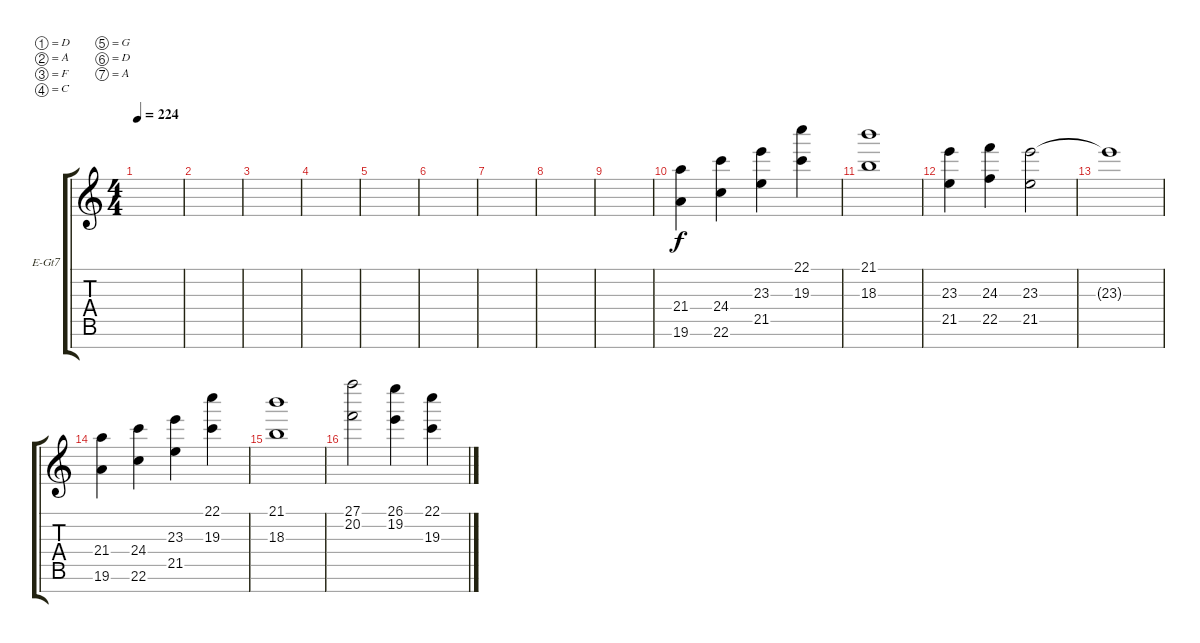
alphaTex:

\defaultSystemsLayout 4
\bracketExtendMode groupsimilarinstruments
\firstSystemTrackNameOrientation horizontal
\otherSystemsTrackNameOrientation horizontal
\track ("synth" "E-Gt7") {instrument distortionguitar}
\staff {score tabs}
\tuning (D4 A3 F3 C3 G2 D2 A1)
\ts (4 4)
\tempo 224
\clef g2
\scale
0.333333
\ks c
|
\scale
0.333333 |
\scale
0.333333 |
\scale
0.333333 |
\scale
0.333333 |
\scale
0.333333 |
\scale
0.333333 |
\scale
0.333333 |
\scale
0.333333 |
\scale
0.333333 (21.4 19.6).4{dy f} (24.4 22.6).4 (23.3 21.5).4 (22.1 19.3).4 |
\scale
0.333333 (21.1 18.3).1 |
\scale
0.333333 (23.3 21.5).4 (24.3 22.5).4 (23.3 21.5).2 |
\scale
0.333333 23.3{t}.1 |
\scale
0.333333 (21.4 19.6).4 (24.4 22.6).4 (23.3 21.5).4 (22.1 19.3).4 |
\scale
0.333333 (21.1 18.3).1 |
\scale
0.333333 (27.1 20.2).2 (26.1 19.2).4 (22.1 19.3).4
